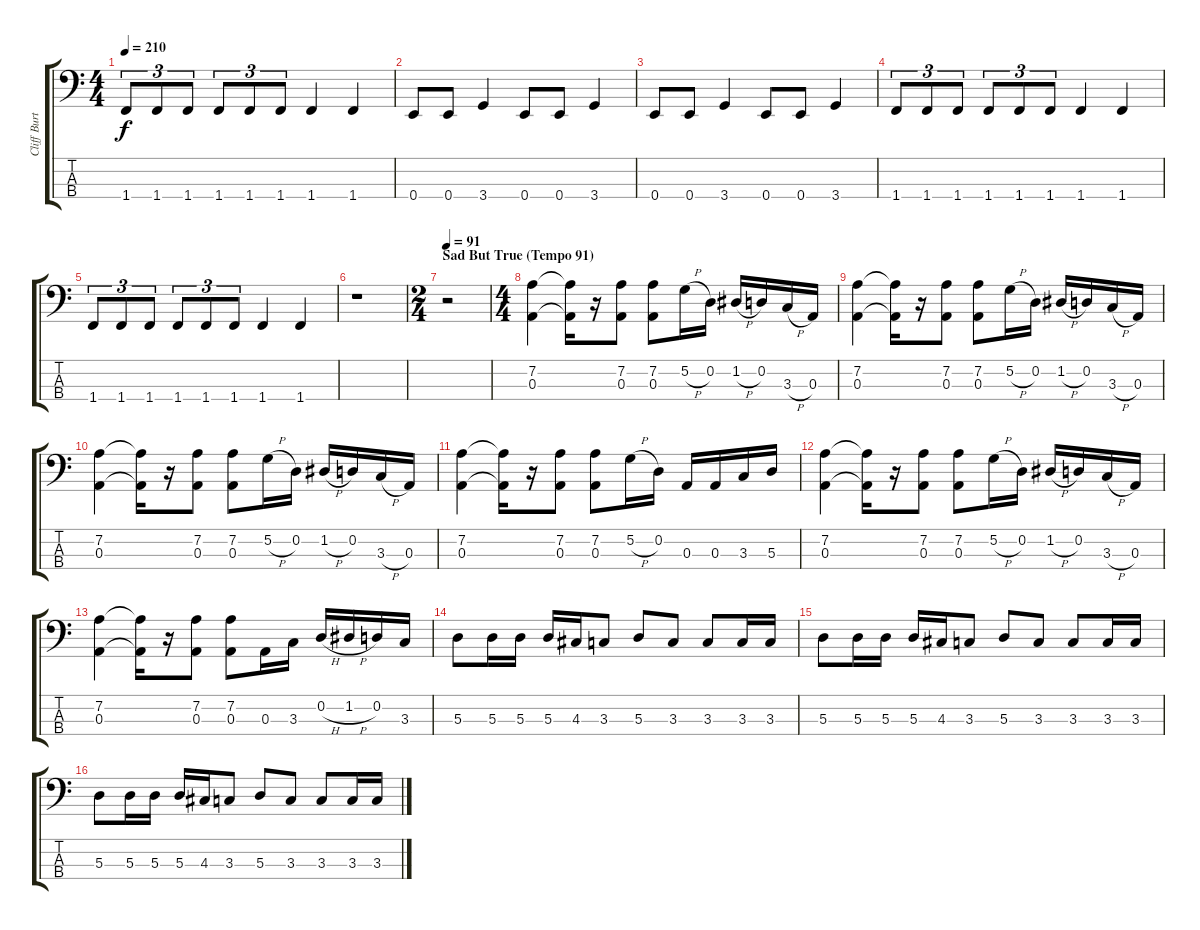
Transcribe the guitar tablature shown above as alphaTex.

\track ("Cliff Burton (Bass)" "Cliff Burt") {instrument electricbasspick}
\staff {score tabs}
\tuning (G2 D2 A1 E1) {hide}
\ts (4 4)
\tempo 210
\clef f4
\ks c
1.4.8{tu (3 2) dy f} 1.4.8{tu (3 2)} 1.4.8{tu (3 2)} 1.4.8{tu (3 2)} 1.4.8{tu (3 2)} 1.4.8{tu (3 2)} 1.4.4 1.4.4 |
0.4.8 0.4.8 3.4.4 0.4.8 0.4.8 3.4.4 |
0.4.8 0.4.8 3.4.4 0.4.8 0.4.8 3.4.4 |
1.4.8{tu (3 2)} 1.4.8{tu (3 2)} 1.4.8{tu (3 2)} 1.4.8{tu (3 2)} 1.4.8{tu (3 2)} 1.4.8{tu (3 2)} 1.4.4 1.4.4 |
1.4.8{tu (3 2)} 1.4.8{tu (3 2)} 1.4.8{tu (3 2)} 1.4.8{tu (3 2)} 1.4.8{tu (3 2)} 1.4.8{tu (3 2)} 1.4.4 1.4.4 |
r.1 |
\ts (2 4)
\section ("" "Sad But True (Tempo 91)")
\tempo 91
r.2 |
\ts (4 4)
(7.2 0.3).4 (7.2{t} 0.3{t}).16 r.16 (7.2 0.3).8 (7.2 0.3).8 5.2{h}.16 0.2.16 1.2{h}.16 0.2.16 3.3{h}.16 0.3.16 |
(7.2 0.3).4 (7.2{t} 0.3{t}).16 r.16 (7.2 0.3).8 (7.2 0.3).8 5.2{h}.16 0.2.16 1.2{h}.16 0.2.16 3.3{h}.16 0.3.16 |
(7.2 0.3).4 (7.2{t} 0.3{t}).16 r.16 (7.2 0.3).8 (7.2 0.3).8 5.2{h}.16 0.2.16 1.2{h}.16 0.2.16 3.3{h}.16 0.3.16 |
(7.2 0.3).4 (7.2{t} 0.3{t}).16 r.16 (7.2 0.3).8 (7.2 0.3).8 5.2{h}.16 0.2.16 0.3.16 0.3.16 3.3.16 5.3.16 |
(7.2 0.3).4 (7.2{t} 0.3{t}).16 r.16 (7.2 0.3).8 (7.2 0.3).8 5.2{h}.16 0.2.16 1.2{h}.16 0.2.16 3.3{h}.16 0.3.16 |
(7.2 0.3).4 (7.2{t} 0.3{t}).16 r.16 (7.2 0.3).8 (7.2 0.3).8 0.3.16 3.3.16 0.2{h}.16 1.2{h}.16 0.2.16 3.3.16 |
5.3.8 5.3.16 5.3.16 5.3.16 4.3.16 3.3.8 5.3.8 3.3.8 3.3.8 3.3.16 3.3.16 |
5.3.8 5.3.16 5.3.16 5.3.16 4.3.16 3.3.8 5.3.8 3.3.8 3.3.8 3.3.16 3.3.16 |
5.3.8 5.3.16 5.3.16 5.3.16 4.3.16 3.3.8 5.3.8 3.3.8 3.3.8 3.3.16 3.3.16
